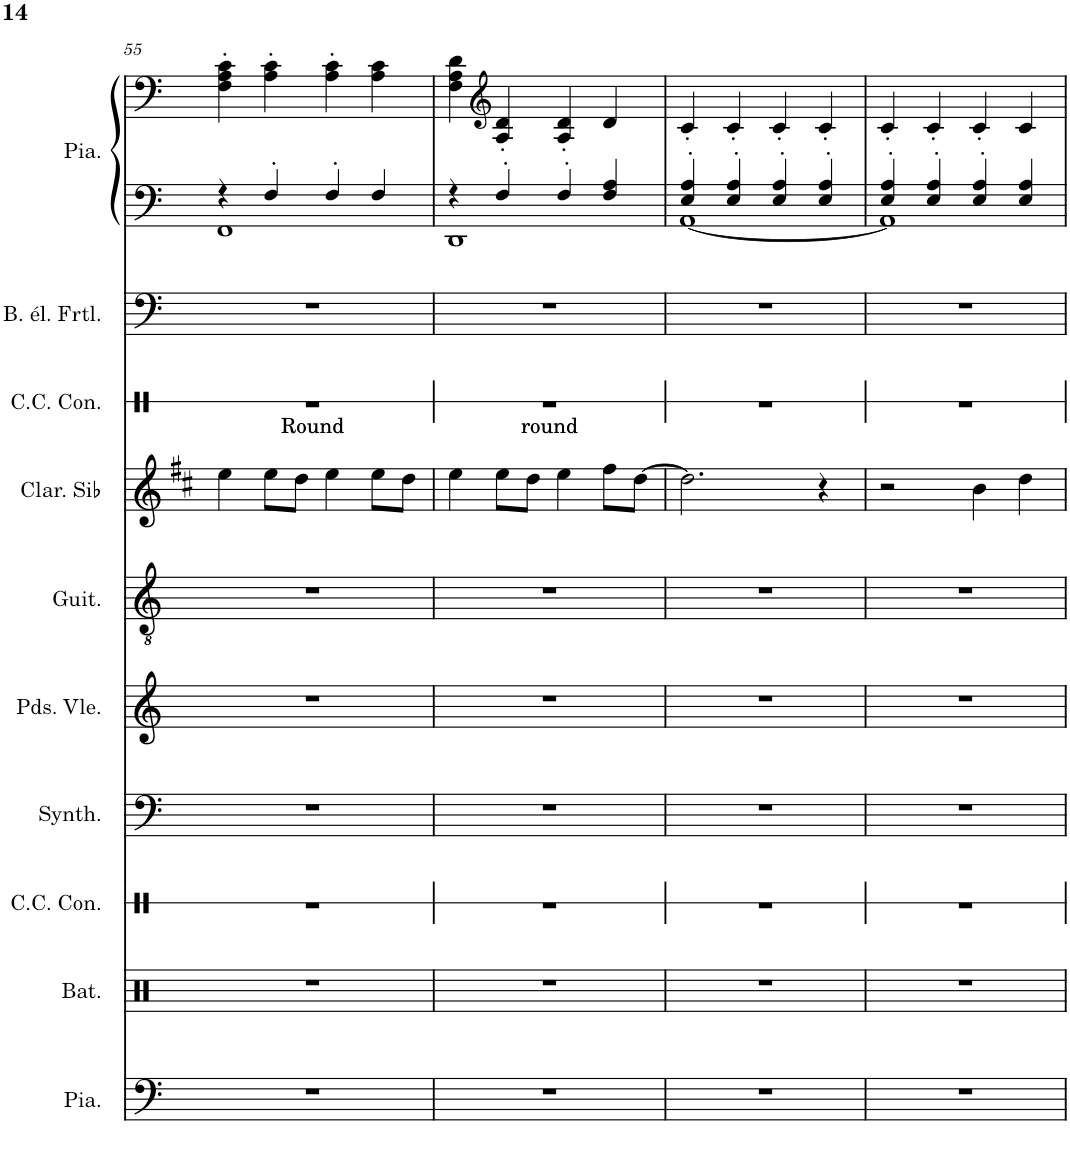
**kern	**kern	**kern	**kern	**kern	**kern	**kern	**kern	**text	**kern	**kern	**kern
*part10	*part9	*part8	*part7	*part6	*part5	*part4	*part3	*part3	*part2	*part1	*part1
*staff11	*staff10	*staff9	*staff8	*staff7	*staff6	*staff5	*staff4	*staff4	*staff3	*staff2	*staff1
*I"Piano	*I"Batterie	*I"Caisse claire de concert	*I"Synthétiseur Pad	*I"Pardessus de viole	*I"Guitare acoustique	*I"Clarinette en Sib	*I"Caisse claire de concert	*	*I"Basse électrique fretless	*I"Piano, Stay	*
*I'Pia.	*I'Bat.	*I'C.C. Con.	*I'Synth.	*I'Pds. Vle.	*I'Guit.	*I'Clar. Sib	*I'C.C. Con.	*	*I'B. él. Frtl.	*I'Pia.	*
!!LO:PB:g=z
*clefF4	*clefX	*clefX	*clefF4	*clefG2	*clefGv2	*clefG2	*clefX	*	*clefF4	*clefF4	*clefG2
*	*	*	*	*	*	*Trd1c2	*	*	*Trd7c12	*	*
*k[]	*k[]	*k[]	*k[]	*k[]	*k[]	*k[f#c#]	*k[]	*	*k[]	*k[]	*k[]
*M4/4	*M4/4	*M4/4	*M4/4	*M4/4	*M4/4	*M4/4	*M4/4	*	*M4/4	*M4/4	*M4/4
=55	=55	=55	=55	=55	=55	=55	=55	=55	=55	=55	=55
*	*	*	*	*	*	*	*	*	*	*^	*
1r	1r	1r	1r	1r	1r	4ee\	1r	Round	1r	4r	1FF	4F\' 4A\' 4c\'
.	.	.	.	.	.	8ee\L	.	.	.	4F'/	.	4A\' 4c\'
.	.	.	.	.	.	8dd\J	.	.	.	.	.	.
.	.	.	.	.	.	4ee\	.	.	.	4F'/	.	4A\' 4c\'
.	.	.	.	.	.	8ee\L	.	.	.	4F/	.	4A\ 4c\
.	.	.	.	.	.	8dd\J	.	.	.	.	.	.
=56	=56	=56	=56	=56	=56	=56	=56	=56	=56	=56	=56	=56
1r	1r	1r	1r	1r	1r	4ee\	1r	round	1r	4r	1DD	4F\ 4A\ 4d\
*	*	*	*	*	*	*	*	*	*	*	*	*clefG2
.	.	.	.	.	.	8ee\L	.	.	.	4F'/	.	4A/' 4d/'
.	.	.	.	.	.	8dd\J	.	.	.	.	.	.
.	.	.	.	.	.	4ee\	.	.	.	4F'/	.	4A/' 4d/'
.	.	.	.	.	.	8ff#\L	.	.	.	4F/ 4A/	.	4d/
.	.	.	.	.	.	[8dd\J	.	.	.	.	.	.
=57	=57	=57	=57	=57	=57	=57	=57	=57	=57	=57	=57	=57
1r	1r	1r	1r	1r	1r	2.dd\]	1r	.	1r	4E/' 4A/'	[1AA	4c'/
.	.	.	.	.	.	.	.	.	.	4E/' 4A/'	.	4c'/
.	.	.	.	.	.	.	.	.	.	4E/' 4A/'	.	4c'/
.	.	.	.	.	.	4r	.	.	.	4E/' 4A/'	.	4c'/
=58	=58	=58	=58	=58	=58	=58	=58	=58	=58	=58	=58	=58
1r	1r	1r	1r	1r	1r	2r	1r	.	1r	4E/' 4A/'	1AA]	4c'/
.	.	.	.	.	.	.	.	.	.	4E/' 4A/'	.	4c'/
.	.	.	.	.	.	4b\	.	.	.	4E/' 4A/'	.	4c'/
.	.	.	.	.	.	4dd\	.	.	.	4E/ 4A/	.	4c/
*	*	*	*	*	*	*	*	*	*	*v	*v	*
=	=	=	=	=	=	=	=	=	=	=	=
*-	*-	*-	*-	*-	*-	*-	*-	*-	*-	*-	*-
